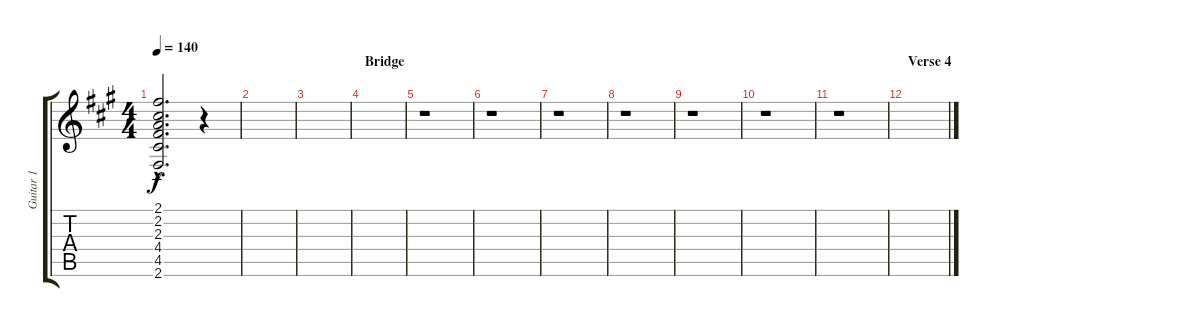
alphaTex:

\track ("Guitar 1" "Guitar 1") {instrument distortionguitar}
\staff {score tabs}
\tuning (E4 B3 G3 D3 A2 E2) {hide}
\ts (4 4)
\tempo 140
\clef g2
\ks a
(2.1{hac} 2.2{hac} 2.3{hac} 4.4{hac} 4.5{hac} 2.6{hac}).2{d dy f} r.4 |
|
|
\section ("" "Bridge")
|
r.1 |
r.1 |
r.1 |
r.1 |
r.1 |
r.1 |
r.1 |
\section ("" "Verse 4")
